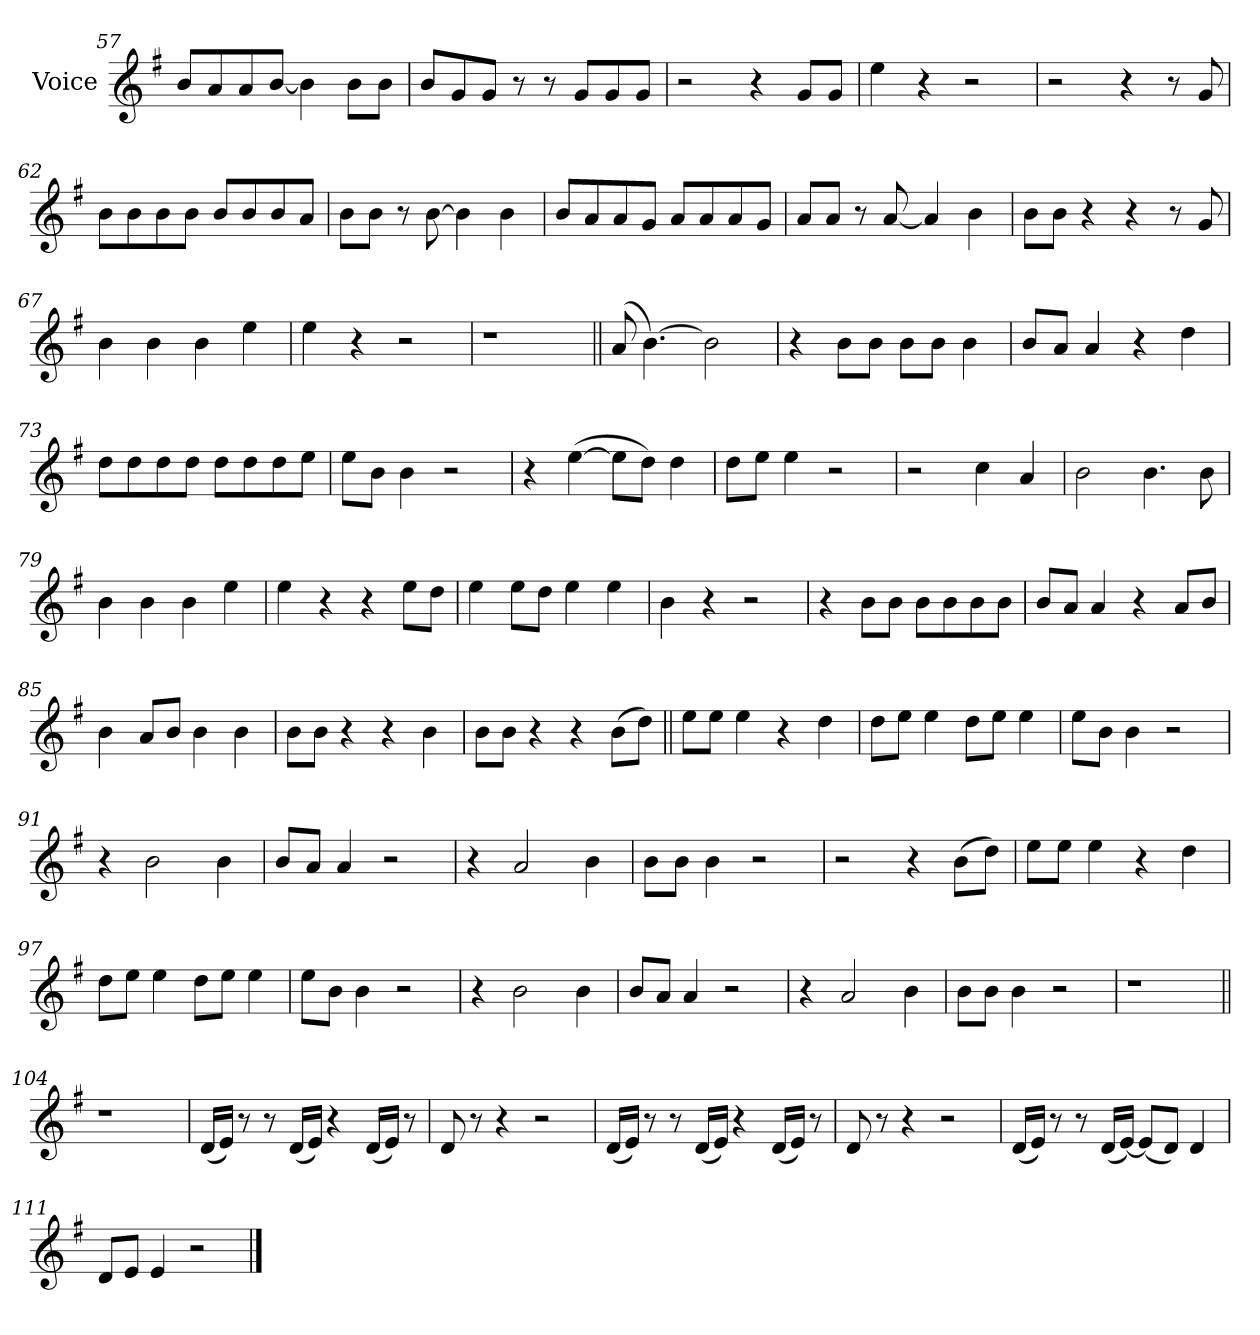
**kern
*part1
*staff1
*I"Voice
*I'Vc.
*clefG2
*k[f#]
=57
8bL
8a
8a
[8bJ
4b]
8bL
8bJ
=58
8bL
8g
8gJ
8r
8r
8gL
8g
8gJ
=59
2r
4r
8gL
8gJ
=60
4ee
4r
2r
=61
2r
4r
8r
8g
=62
8bL
8b
8b
8bJ
8bL
8b
8b
8aJ
=63
8bL
8bJ
8r
[8b
4b]
4b
=64
8bL
8a
8a
8gJ
8aL
8a
8a
8gJ
=65
8aL
8aJ
8r
[8a
4a]
4b
=66
8bL
8bJ
4r
4r
8r
8g
=67
4b
4b
4b
4ee
=68
4ee
4r
2r
=69
1r
=70||
(>8a
[4.b)
2b]
=71
4r
8bL
8bJ
8bL
8bJ
4b
=72
8bL
8aJ
4a
4r
4dd
=73
8ddL
8dd
8dd
8ddJ
8ddL
8dd
8dd
8eeJ
=74
8eeL
8bJ
4b
2r
=75
4r
(>[4ee
8eeL]
8ddJ)
4dd
=76
8ddL
8eeJ
4ee
2r
=77
2r
4cc
4a
=78
2b
4.b
8b
=79
4b
4b
4b
4ee
=80
4ee
4r
4r
8eeL
8ddJ
=81
4ee
8eeL
8ddJ
4ee
4ee
=82
4b
4r
2r
=83
4r
8bL
8bJ
8bL
8b
8b
8bJ
=84
8bL
8aJ
4a
4r
8aL
8bJ
=85
4b
8aL
8bJ
4b
4b
=86
8bL
8bJ
4r
4r
4b
=87
8bL
8bJ
4r
4r
(>8bL
8ddJ)
=88||
8eeL
8eeJ
4ee
4r
4dd
=89
8ddL
8eeJ
4ee
8ddL
8eeJ
4ee
=90
8eeL
8bJ
4b
2r
=91
4r
2b
4b
=92
8bL
8aJ
4a
2r
=93
4r
2a
4b
=94
8bL
8bJ
4b
2r
=95
2r
4r
(>8bL
8ddJ)
=96
8eeL
8eeJ
4ee
4r
4dd
=97
8ddL
8eeJ
4ee
8ddL
8eeJ
4ee
=98
8eeL
8bJ
4b
2r
=99
4r
2b
4b
=100
8bL
8aJ
4a
2r
=101
4r
2a
4b
=102
8bL
8bJ
4b
2r
=103
1r
=104||
1r
=105
1r
=106
(<16d!LL
16e!JJ)
8r
8r
(<16d!LL
16e!JJ)
4r
(<16d!LL
16e!JJ)
8r
=107
8d!
8r
4r
2r
=108
(<16d!LL
16e!JJ)
8r
8r
(<16d!LL
16e!JJ)
4r
(<16d!LL
16e!JJ)
8r
=109
8d!
8r
4r
2r
=110
(<16d!LL
16e!JJ)
8r
8r
(<16d!LL
[16e!JJ)
(<8e!L]
8d!J)
4d!
=111
8d!L
8e!J
4e!
2r
==
*-
